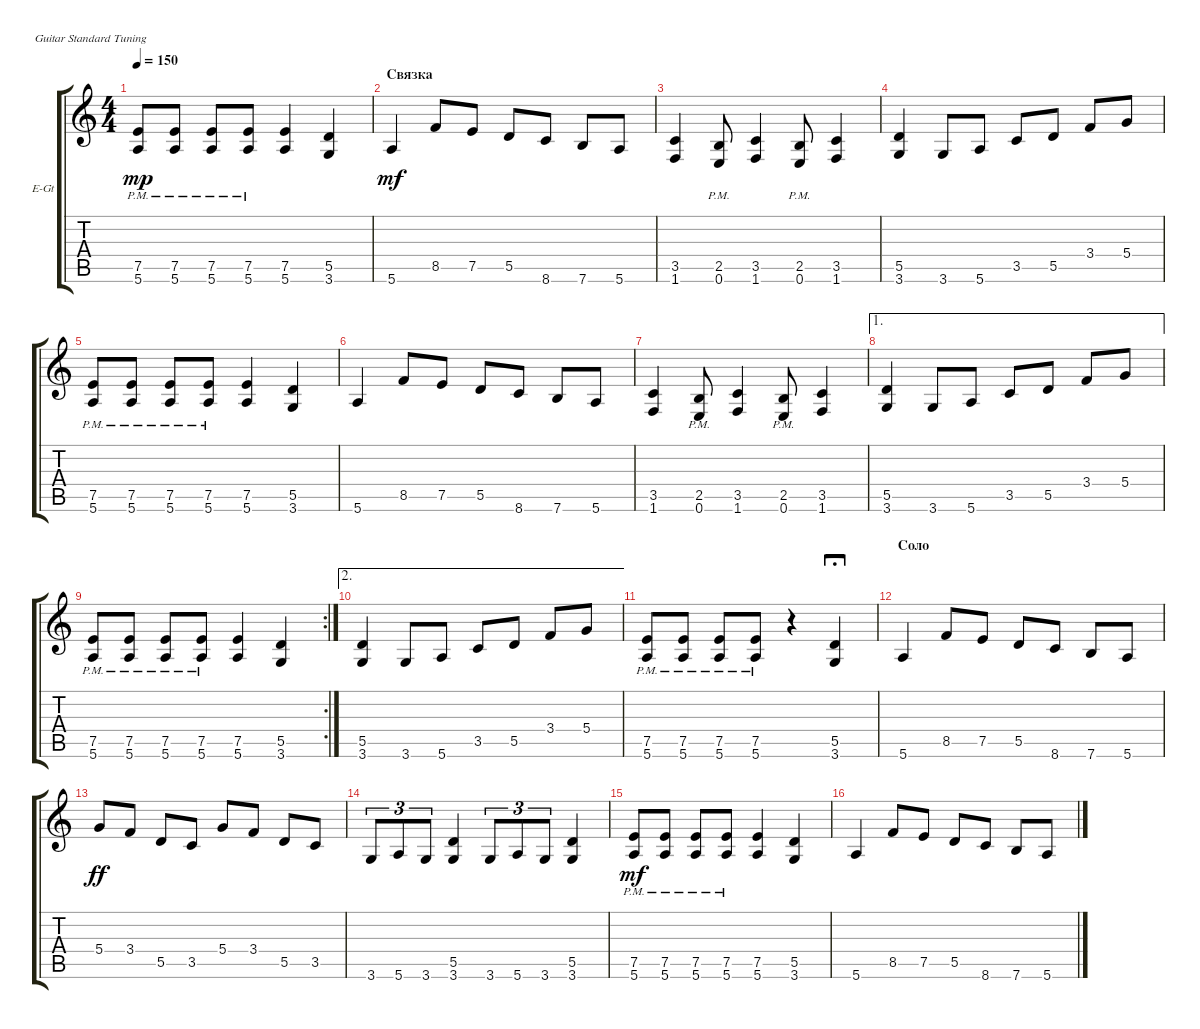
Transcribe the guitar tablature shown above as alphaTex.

\defaultSystemsLayout 4
\bracketExtendMode groupsimilarinstruments
\firstSystemTrackNameOrientation horizontal
\otherSystemsTrackNameOrientation horizontal
\track ("Electric Guitar" "E-Gt") {instrument distortionguitar}
\staff {score tabs}
\tuning (E4 B3 G3 D3 A2 E2)
\ts (4 4)
\tempo 150
\clef g2
\ks c
(5.6{pm} 7.5{pm}).8{dy mp} (5.6{pm} 7.5{pm}).8 (5.6{pm} 7.5{pm}).8 (5.6{pm} 7.5{pm}).8 (5.6 7.5).4 (3.6 5.5).4 |
\section ("" "Связка")
5.6.4{dy mf} 8.5.8 7.5.8 5.5.8 8.6.8 7.6.8 5.6.8 |
(1.6 3.5).4 (0.6{pm} 2.5{pm}).8 (1.6 3.5).4 (0.6{pm} 2.5{pm}).8 (1.6 3.5).4 |
(3.6 5.5).4 3.6.8 5.6.8 3.5.8 5.5.8 3.4.8 5.4.8 |
(5.6{pm} 7.5{pm}).8 (5.6{pm} 7.5{pm}).8 (5.6{pm} 7.5{pm}).8 (5.6{pm} 7.5{pm}).8 (5.6 7.5).4 (3.6 5.5).4 |
5.6.4 8.5.8 7.5.8 5.5.8 8.6.8 7.6.8 5.6.8 |
(1.6 3.5).4 (0.6{pm} 2.5{pm}).8 (1.6 3.5).4 (0.6{pm} 2.5{pm}).8 (1.6 3.5).4 |
\ae 1
(3.6 5.5).4 3.6.8 5.6.8 3.5.8 5.5.8 3.4.8 5.4.8 |
\rc 2
(5.6{pm} 7.5{pm}).8 (5.6{pm} 7.5{pm}).8 (5.6{pm} 7.5{pm}).8 (5.6{pm} 7.5{pm}).8 (5.6 7.5).4 (3.6 5.5).4 |
\ae 2
(3.6 5.5).4 3.6.8 5.6.8 3.5.8 5.5.8 3.4.8 5.4.8 |
(5.6{pm} 7.5{pm}).8 (5.6{pm} 7.5{pm}).8 (5.6{pm} 7.5{pm}).8 (5.6{pm} 7.5{pm}).8 r.4 (3.6 5.5).4{fermata (long 1)} |
\section ("" "Соло")
5.6.4 8.5.8 7.5.8 5.5.8 8.6.8 7.6.8 5.6.8 |
5.4.8{dy ff} 3.4.8 5.5.8 3.5.8 5.4.8 3.4.8 5.5.8 3.5.8 |
3.6.8{tu (3 2)} 5.6.8{tu (3 2)} 3.6.8{tu (3 2)} (5.5 3.6).4 3.6.8{tu (3 2)} 5.6.8{tu (3 2)} 3.6.8{tu (3 2)} (5.5 3.6).4 |
(5.6{pm} 7.5{pm}).8{dy mf} (5.6{pm} 7.5{pm}).8 (5.6{pm} 7.5{pm}).8 (5.6{pm} 7.5{pm}).8 (5.6 7.5).4 (3.6 5.5).4 |
5.6.4 8.5.8 7.5.8 5.5.8 8.6.8 7.6.8 5.6.8
